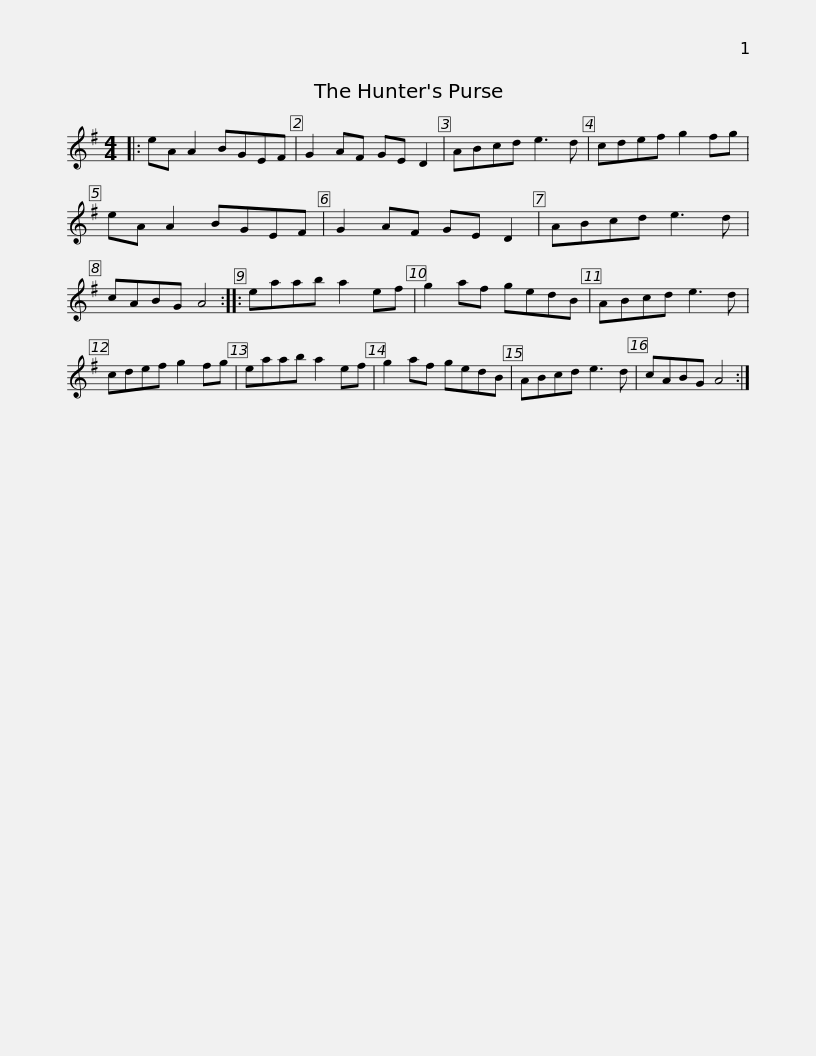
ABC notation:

X:1
L:1/8
M:4/4
I:linebreak $
K:G
V:1 treble
V:1
|: eA A2 BGEF | G2 AF GE D2 | ABcd e3 d | cdef g2 fg | eA A2 BGEF | %5
 G2 AF GE D2 |$ ABcd e3 d | cABG A4 :: eaab a2 ef | g2 af gedB | %10
 ABcd e3 d | cdef g2 fg |$ eaab a2 ef | g2 af gedB | ABcd e3 d | %15
 cABG A4 :| %16
